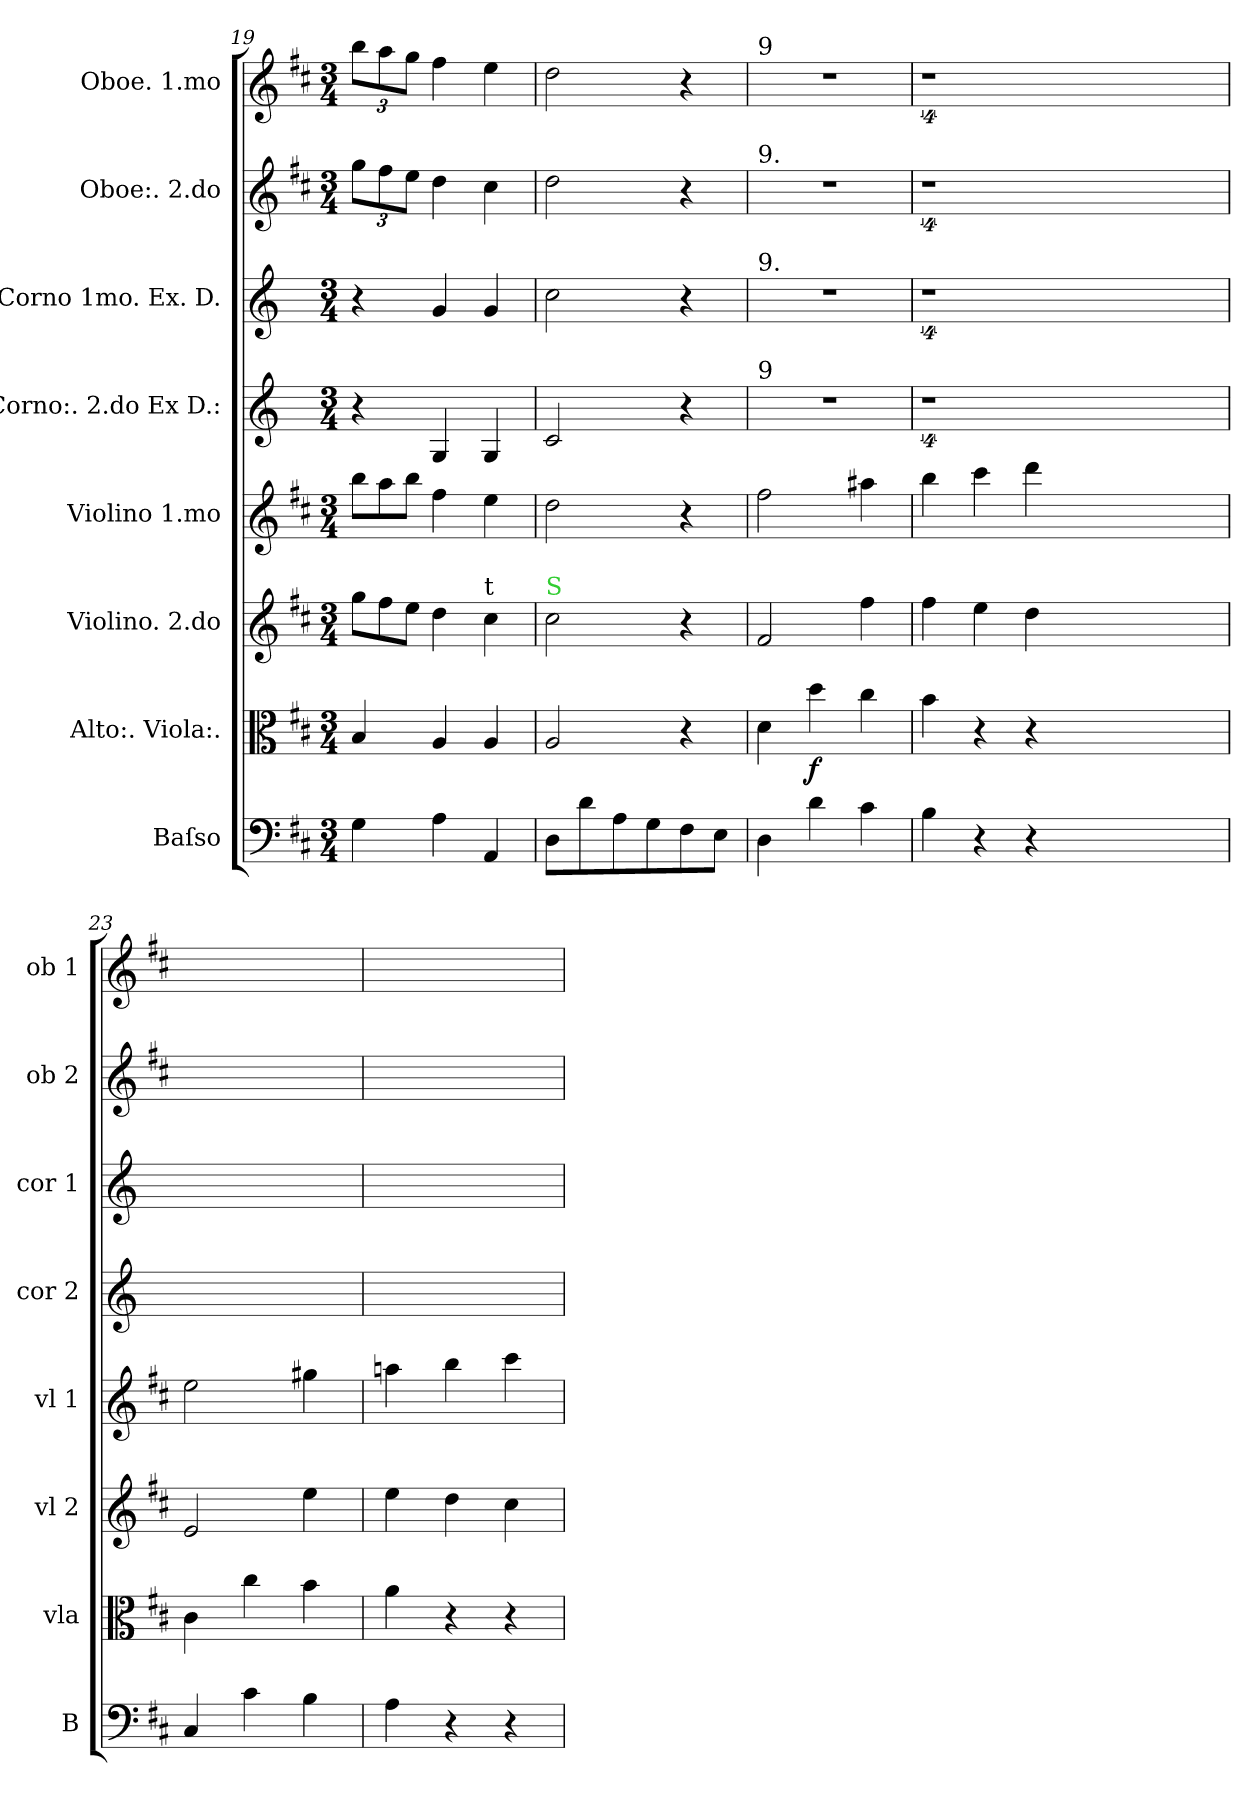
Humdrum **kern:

**kern	**kern	**dynam	**kern	**kern	**kern	**kern	**kern	**kern
*part8	*part7	*part7	*part6	*part5	*part4	*part3	*part2	*part1
*staff8	*staff7	*staff7	*staff6	*staff5	*staff4	*staff3	*staff2	*staff1
*I"Baſso	*I"Alto:. Viola:.	*	*I"Violino. 2.do	*I"Violino 1.mo	*I"Corno:. 2.do Ex D.:	*I"Corno 1mo. Ex. D.	*I"Oboe:. 2.do	*I"Oboe. 1.mo
*I'B	*I'vla	*	*I'vl 2	*I'vl 1	*I'cor 2	*I'cor 1	*I'ob 2	*I'ob 1
*clefF4	*clefC3	*	*clefG2	*clefG2	*clefG2	*clefG2	*clefG2	*clefG2
*	*	*	*	*	*ITrd6c10	*ITrd6c10	*	*
*k[f#c#]	*k[f#c#]	*	*k[f#c#]	*k[f#c#]	*k[f#c#]	*k[f#c#]	*k[f#c#]	*k[f#c#]
*D:	*D:	*	*D:	*D:	*	*	*D:	*D:
*M3/4	*M3/4	*	*M3/4	*M3/4	*M3/4	*M3/4	*M3/4	*M3/4
*	*	*	*Xtuplet	*Xtuplet	*	*	*	*
=19	=19	=19	=19	=19	=19	=19	=19	=19
4G\	4B/	.	12gg\L	12bb\L	4r	4r	12gg\L	12bb\L
.	.	.	12ff#\	12aa\	.	.	12ff#\	12aa\
.	.	.	12ee\J	12bb\J	.	.	12ee\J	12gg\J
4A\	4A/	.	4dd\	4ff#\	4AA/	4A/	4dd\	4ff#\
!	!	!	!LO:TX:a:t=t	!	!	!	!	!
4AA/	4A/	.	4cc#\	4ee\	4AA/	4A/	4cc#\	4ee\
=20	=20	=20	=20	=20	=20	=20	=20	=20
!	!	!	!LO:TX:a:color=limegreen:t=S	!	!	!	!	!
8D\L	2A/	.	2cc#\	2dd\	2D/	2d\	2dd\	2dd\
8d\	.	.	.	.	.	.	.	.
8A\	.	.	.	.	.	.	.	.
8G\	.	.	.	.	.	.	.	.
8F#\	4r	.	4r	4r	4r	4r	4r	4r
8E\J	.	.	.	.	.	.	.	.
=21	=21	=21	=21	=21	=21	=21	=21	=21
!	!	!	!	!	!	!	!	!LO:TX:a:t=9
!	!	!	!	!	!	!	!LO:TX:a:t=9.	!
!	!	!	!	!	!	!LO:TX:a:t=9.	!	!
!	!	!	!	!	!LO:TX:a:t=9	!	!	!
4D\	4d\	.	2f#/	2ff#\	2.r	2.r	2.r	2.r
4d\	4dd\	f	.	.	.	.	.	.
4c#\	4cc#\	.	4ff#\	4aa#X\	.	.	.	.
=22	=22	=22	=22	=22	=22	=22	=22	=22
4B\	4b\	.	4ff#\	4bb\	4%9r	4%9r	4%9r	4%9r
4r	4r	.	4ee\	4ccc#\	.	.	.	.
4r	4r	.	4dd\	4ddd\	.	.	.	.
1.ryy	1.ryy	.	1.ryy	1.ryy	.	.	.	.
=23	=23	=23	=23	=23	=23	=23	=23	=23
4C#/	4c#\	.	2e/	2ee\	2.ryy	2.ryy	2.ryy	2.ryy
4c#\	4cc#\	.	.	.	.	.	.	.
4B\	4b\	.	4ee\	4gg#X\	.	.	.	.
=24	=24	=24	=24	=24	=24	=24	=24	=24
4A\	4a\	.	4ee\	4aan\	2.ryy	2.ryy	2.ryy	2.ryy
4r	4r	.	4dd\	4bb\	.	.	.	.
4r	4r	.	4cc#\	4ccc#\	.	.	.	.
=	=	=	=	=	=	=	=	=
*-	*-	*-	*-	*-	*-	*-	*-	*-
